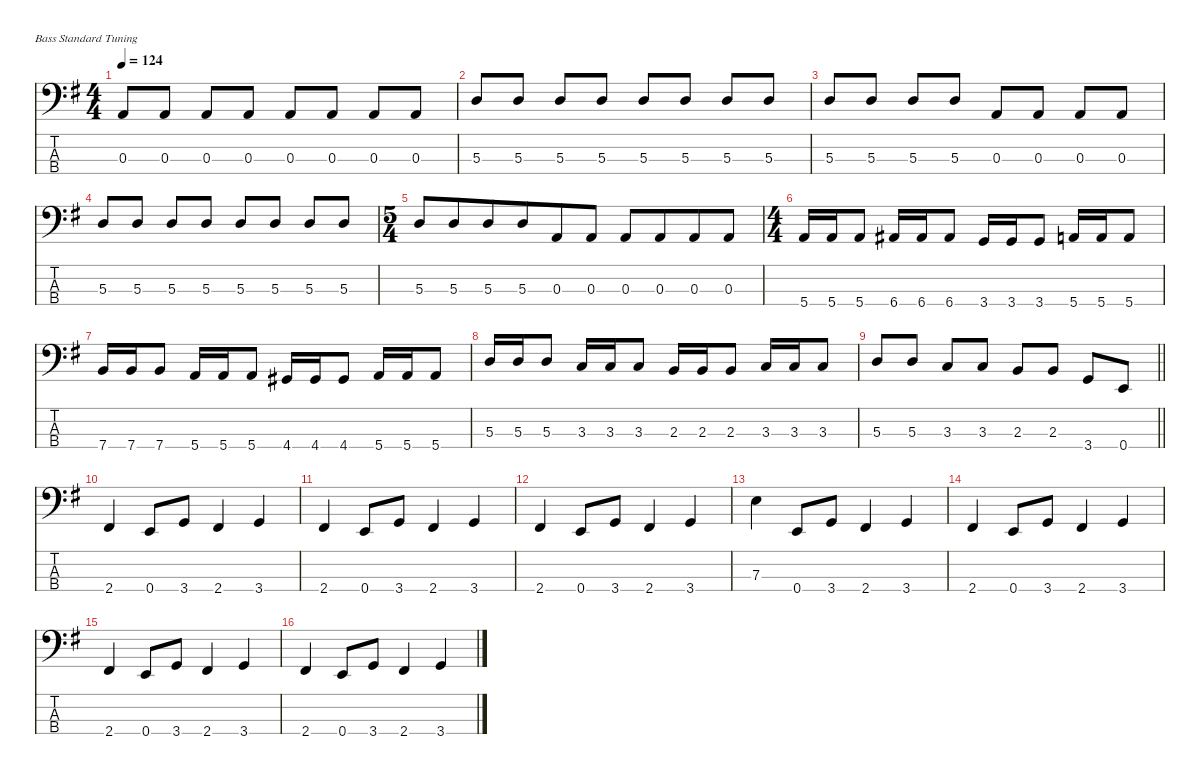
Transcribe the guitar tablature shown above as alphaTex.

\defaultSystemsLayout 4
\hideDynamics
\bracketExtendMode nobrackets
\singleTrackTrackNamePolicy hidden
\multiTrackTrackNamePolicy hidden
\otherSystemsTrackNameOrientation horizontal
\track ("Bass Gtr" "el.bs.") {instrument electricbasspick}
\staff {score tabs}
\tuning (G2 D2 A1 E1)
\ts (4 4)
\tempo 124
\clef f4
\ks g
0.3{acc forcenatural}.8{dy fff beam Up} 0.3{acc forcenatural}.8{beam Up} 0.3{acc forcenatural}.8{beam Up} 0.3{acc forcenatural}.8{beam Up} 0.3{acc forcenatural}.8{beam Up} 0.3{acc forcenatural}.8{beam Up} 0.3{acc forcenatural}.8{beam Up} 0.3{acc forcenatural}.8{beam Up} |
5.3{acc forcenatural}.8{beam Up} 5.3{acc forcenatural}.8{beam Up} 5.3{acc forcenatural}.8{beam Up} 5.3{acc forcenatural}.8{beam Up} 5.3{acc forcenatural}.8{beam Up} 5.3{acc forcenatural}.8{beam Up} 5.3{acc forcenatural}.8{beam Up} 5.3{acc forcenatural}.8{beam Up} |
5.3{acc forcenatural}.8{beam Up} 5.3{acc forcenatural}.8{beam Up} 5.3{acc forcenatural}.8{beam Up} 5.3{acc forcenatural}.8{beam Up} 0.3{acc forcenatural}.8{beam Up} 0.3{acc forcenatural}.8{beam Up} 0.3{acc forcenatural}.8{beam Up} 0.3{acc forcenatural}.8{beam Up} |
5.3{acc forcenatural}.8{beam Up} 5.3{acc forcenatural}.8{beam Up} 5.3{acc forcenatural}.8{beam Up} 5.3{acc forcenatural}.8{beam Up} 5.3{acc forcenatural}.8{beam Up} 5.3{acc forcenatural}.8{beam Up} 5.3{acc forcenatural}.8{beam Up} 5.3{acc forcenatural}.8{beam Up} |
\ts (5 4)
\beaming (8 6 4)
5.3{acc forcenatural}.8{beam Up} 5.3{acc forcenatural}.8{beam Up} 5.3{acc forcenatural}.8{beam Up} 5.3{acc forcenatural}.8{beam Up} 0.3{acc forcenatural}.8{beam Up} 0.3{acc forcenatural}.8{beam Up} 0.3{acc forcenatural}.8{beam Up} 0.3{acc forcenatural}.8{beam Up} 0.3{acc forcenatural}.8{beam Up} 0.3{acc forcenatural}.8{beam Up} |
\ts (4 4)
\beaming (8 2 2 2 2)
5.4{acc forcenatural}.16{beam Up} 5.4{acc forcenatural}.16{beam Up} 5.4{acc forcenatural}.8{beam Up} 6.4{acc #}.16{beam Up} 6.4{acc #}.16{beam Up} 6.4{acc #}.8{beam Up} 3.4{acc forcenatural}.16{beam Up} 3.4{acc forcenatural}.16{beam Up} 3.4{acc forcenatural}.8{beam Up} 5.4{acc forcenatural}.16{beam Up} 5.4{acc forcenatural}.16{beam Up} 5.4{acc forcenatural}.8{beam Up} |
7.4{acc forcenatural}.16{beam Up} 7.4{acc forcenatural}.16{beam Up} 7.4{acc forcenatural}.8{beam Up} 5.4{acc forcenatural}.16{beam Up} 5.4{acc forcenatural}.16{beam Up} 5.4{acc forcenatural}.8{beam Up} 4.4{acc #}.16{beam Up} 4.4{acc #}.16{beam Up} 4.4{acc #}.8{beam Up} 5.4{acc forcenatural}.16{beam Up} 5.4{acc forcenatural}.16{beam Up} 5.4{acc forcenatural}.8{beam Up} |
5.3{acc forcenatural}.16{beam Up} 5.3{acc forcenatural}.16{beam Up} 5.3{acc forcenatural}.8{beam Up} 3.3{acc forcenatural}.16{beam Up} 3.3{acc forcenatural}.16{beam Up} 3.3{acc forcenatural}.8{beam Up} 2.3{acc forcenatural}.16{beam Up} 2.3{acc forcenatural}.16{beam Up} 2.3{acc forcenatural}.8{beam Up} 3.3{acc forcenatural}.16{beam Up} 3.3{acc forcenatural}.16{beam Up} 3.3{acc forcenatural}.8{beam Up} |
\barLineRight lightlight
5.3{acc forcenatural}.8{beam Up} 5.3{acc forcenatural}.8{beam Up} 3.3{acc forcenatural}.8{beam Up} 3.3{acc forcenatural}.8{beam Up} 2.3{acc forcenatural}.8{beam Up} 2.3{acc forcenatural}.8{beam Up} 3.4{acc forcenatural}.8{beam Up} 0.4{acc forcenatural}.8{beam Up} |
2.4{acc #}.4{beam Up} 0.4{acc forcenatural}.8{beam Up} 3.4{acc forcenatural}.8{beam Up} 2.4{acc #}.4{beam Up} 3.4{acc forcenatural}.4{beam Up} |
2.4{acc #}.4{beam Up} 0.4{acc forcenatural}.8{beam Up} 3.4{acc forcenatural}.8{beam Up} 2.4{acc #}.4{beam Up} 3.4{acc forcenatural}.4{beam Up} |
2.4{acc #}.4{beam Up} 0.4{acc forcenatural}.8{beam Up} 3.4{acc forcenatural}.8{beam Up} 2.4{acc #}.4{beam Up} 3.4{acc forcenatural}.4{beam Up} |
7.3{acc forcenatural}.4{beam Down} 0.4{acc forcenatural}.8{beam Up} 3.4{acc forcenatural}.8{beam Up} 2.4{acc #}.4{beam Up} 3.4{acc forcenatural}.4{beam Up} |
2.4{acc #}.4{beam Up} 0.4{acc forcenatural}.8{beam Up} 3.4{acc forcenatural}.8{beam Up} 2.4{acc #}.4{beam Up} 3.4{acc forcenatural}.4{beam Up} |
2.4{acc #}.4{beam Up} 0.4{acc forcenatural}.8{beam Up} 3.4{acc forcenatural}.8{beam Up} 2.4{acc #}.4{beam Up} 3.4{acc forcenatural}.4{beam Up} |
2.4{acc #}.4{beam Up} 0.4{acc forcenatural}.8{beam Up} 3.4{acc forcenatural}.8{beam Up} 2.4{acc #}.4{beam Up} 3.4{acc forcenatural}.4{beam Up}
